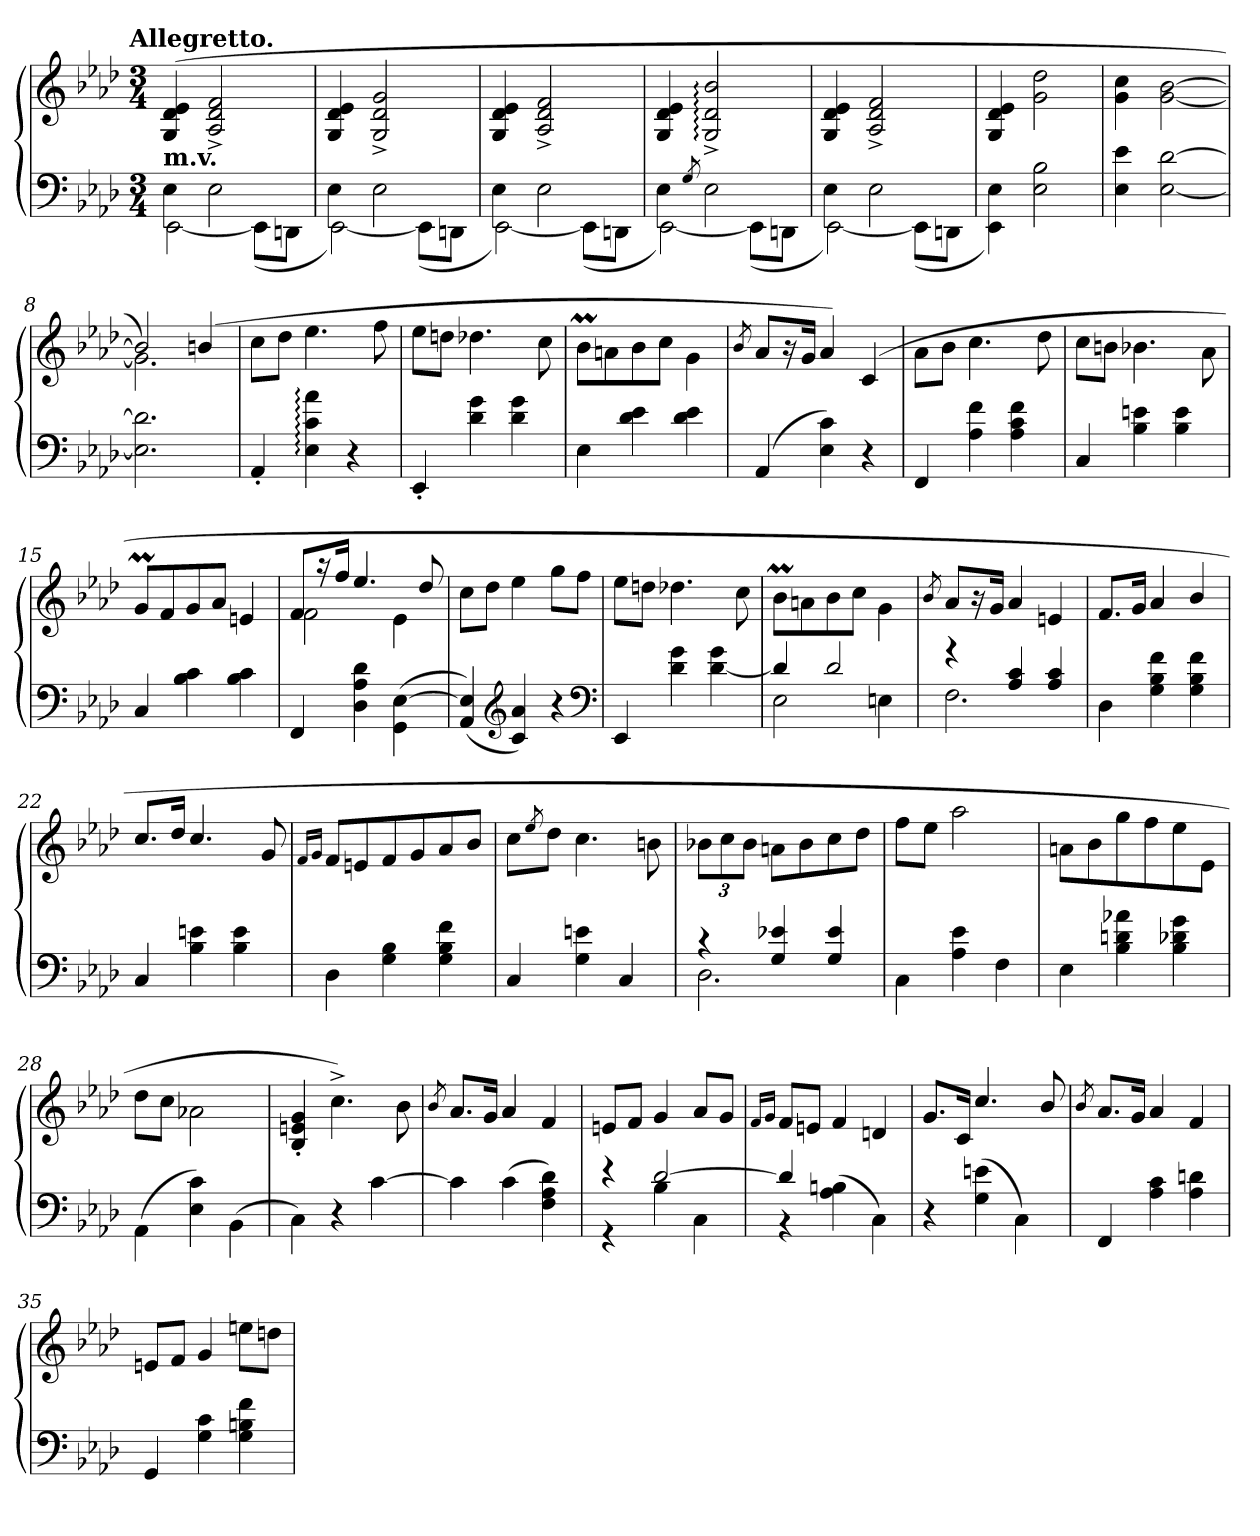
**kern	**kern
*part1	*part1
*staff2	*staff1
*clefF4	*clefG2
*k[b-e-a-d-]	*k[b-e-a-d-]
*A-:	*A-:
!!LO:TX:omd:t=Allegretto.
*M3/4	*M3/4
*MM116	*MM116
=1	=1
*^	*
!LO:TX:a:B:t=m.v.	!	!
4E-\	[2EE-\	(>4e-/ 4d-/ 4G/
2E-\	.	2f^/ 2d-^/ 2A-^/
.	(<8EE-L]	.
.	8DDnJ	.
=2	=2	=2
4E-\	[2EE-)	4e-/ 4d-/ 4G/
2E-\	.	2g^/ 2d-^/ 2G^/
.	(<8EE-L]	.
.	8DDnJ	.
=3	=3	=3
4E-\	[2EE-)	4e-/ 4d-/ 4G/
2E-\	.	2f^/ 2d-^/ 2A-^/
.	(<8EE-L]	.
.	8DDnJ	.
=4	=4	=4
4E-\	[2EE-)	4e-/ 4d-/ 4G/
8qG	.	.
2E-:\	.	2b-:^/ 2d-:^/ 2G:^/
.	(<8EE-L]	.
.	8DDnJ	.
=5	=5	=5
4E-\	[2EE-)	4e-/ 4d-/ 4G/
2E-\	.	2f^/ 2d-^/ 2A-^/
.	(<8EE-L]	.
.	8DDnJ	.
*v	*v	*
=6	=6
4E-\ 4EE-\)	4e-/ 4d-/ 4G/
2B- 2E-	2dd- 2g
=7	=7
4e- 4E-	4cc\ 4g\
[2d- [2E-	[2b-\ [2g\
=8	=8
*	*^
2.d-] 2.E-]	2b-/]	2.g])
.	(>4bn	.
*	*v	*v
=9	=9
4AA-'<	8ccL
.	8dd-J
4a-: 4c: 4E-:	4.ee-
4r	.
.	8ff
=10	=10
4EE-'<	8ee-L
.	8ddnJ
4g 4d-	4.dd-X
4g 4d-	.
.	8cc
=11	=11
4E-	8b-ML
.	8an
4e- 4d-	8b-
.	8ccJ
4e- 4d-	4g\
=12	=12
.	8qb-/
(>4AA-	8a-L
.	16r
.	16gJk
4c 4E-)	4a-)
4r	(>4c
=13	=13
4FF	8a-\L
.	8b-J
4f 4A-	4.cc
4f 4c 4A-	.
.	8dd-
=14	=14
4C	8ccL
.	8bnJ
4en 4B-	4.b-X
4e 4B-	.
.	8a-\
=15	=15
4C	8gmL
.	8f
4c 4B-	8g
.	8a-J
4c 4B-	4en
=16	=16
!	!LO:N:vis=2
*	*^
4FF	8f	2f
.	16r	.
.	16ffJJ	.
4d- 4A- 4D-	4.ee-	.
(<[4E-\ 4GG\	.	4e-
.	8dd-	.
*	*v	*v
=17	=17
(>4E-] 4AA-)	8ccL
.	8dd-J
*clefG2	*
4a- 4c)	4ee-
4r	8ggL
.	8ffJ
*clefF4	*
=18	=18
4EE-	8ee-L
.	8ddnJ
4g 4d-	4.dd-X
4g [4d-	.
.	8cc
=19	=19
*^	*
4d-]	2E-	8b-ML
.	.	8an
2d-	.	8b-
.	.	8ccJ
.	4En	4g\
=20	=20	=20
.	.	8qb-/
4rg	2.F	8a-L
.	.	16r
.	.	16gJk
4c 4A-	.	4a-
4c 4A-	.	4en
*v	*v	*
=21	=21
4D-	8.fL
.	16gJk
4f 4B- 4G	4a-
4f 4B- 4G	4b-/
=22	=22
4C	8.cc/L
.	16dd-Jk
4en 4B-	4.cc/
4e 4B-	.
.	8g
=23	=23
.	16qqf/LL
.	16qqg/JJ
4D-	8fL
.	8en
4B- 4G	8f
.	8g
4f 4B- 4G	8a-
.	8b-J
=24	=24
4C	8ccL
.	8qee-/
.	8dd-J
4en 4G	4.cc
4C	.
.	8bn
=25	=25
*^	*
*	*	*Xbrackettup
4rc	2.D-	12b-XL
.	.	12cc
.	.	12b-J
4e-X 4G	.	8anL
.	.	8b-
4e- 4G	.	8cc
.	.	8dd-J
*v	*v	*
=26	=26
4C\	8ffL
.	8ee-J
4e- 4A-	2aa-
4F	.
=27	=27
4E-	8anL
.	8b-
4a-X 4dn 4B-	8gg
.	8ff
4g 4d-X 4B-	8ee-
.	8e-J
=28	=28
(>4AA-\	8dd-L
.	8ccJ
4c 4E-)	2a-X\
(>4BB-\	.
=29	=29
4C\)	4g'> 4en'> 4B-'>
4r	4.cc^<)
[4c	.
.	8b-
=30	=30
.	8qb-/
4c]	8.a-L
.	16gJk
(>4c	4a-
4d- 4A- 4F)	4f
=31	=31
*^	*
4r	4r	8enL
.	.	8fJ
[2d-	4B-	4g
.	4C	8a-L
.	.	8gJ
=32	=32	=32
.	.	16qqf/LL
.	.	16qqg/JJ
4d-]	4r	8fL
.	.	8enJ
2ryy	(>4Bn 4A-	4f
.	4C\)	4dn
*v	*v	*
=33	=33
4r	8.gL
.	16cJk
(>4en 4G	4.cc/
4C\)	.
.	8b-/
=34	=34
.	8qb-/
4FF	8.a-L
.	16gJk
4c 4A-	4a-
4dn 4A-	4f
=35	=35
4GG	8enL
.	8fJ
4c 4G	4g
4f 4Bn 4G	8eenL
.	8ddnJ
=	=
*-	*-
